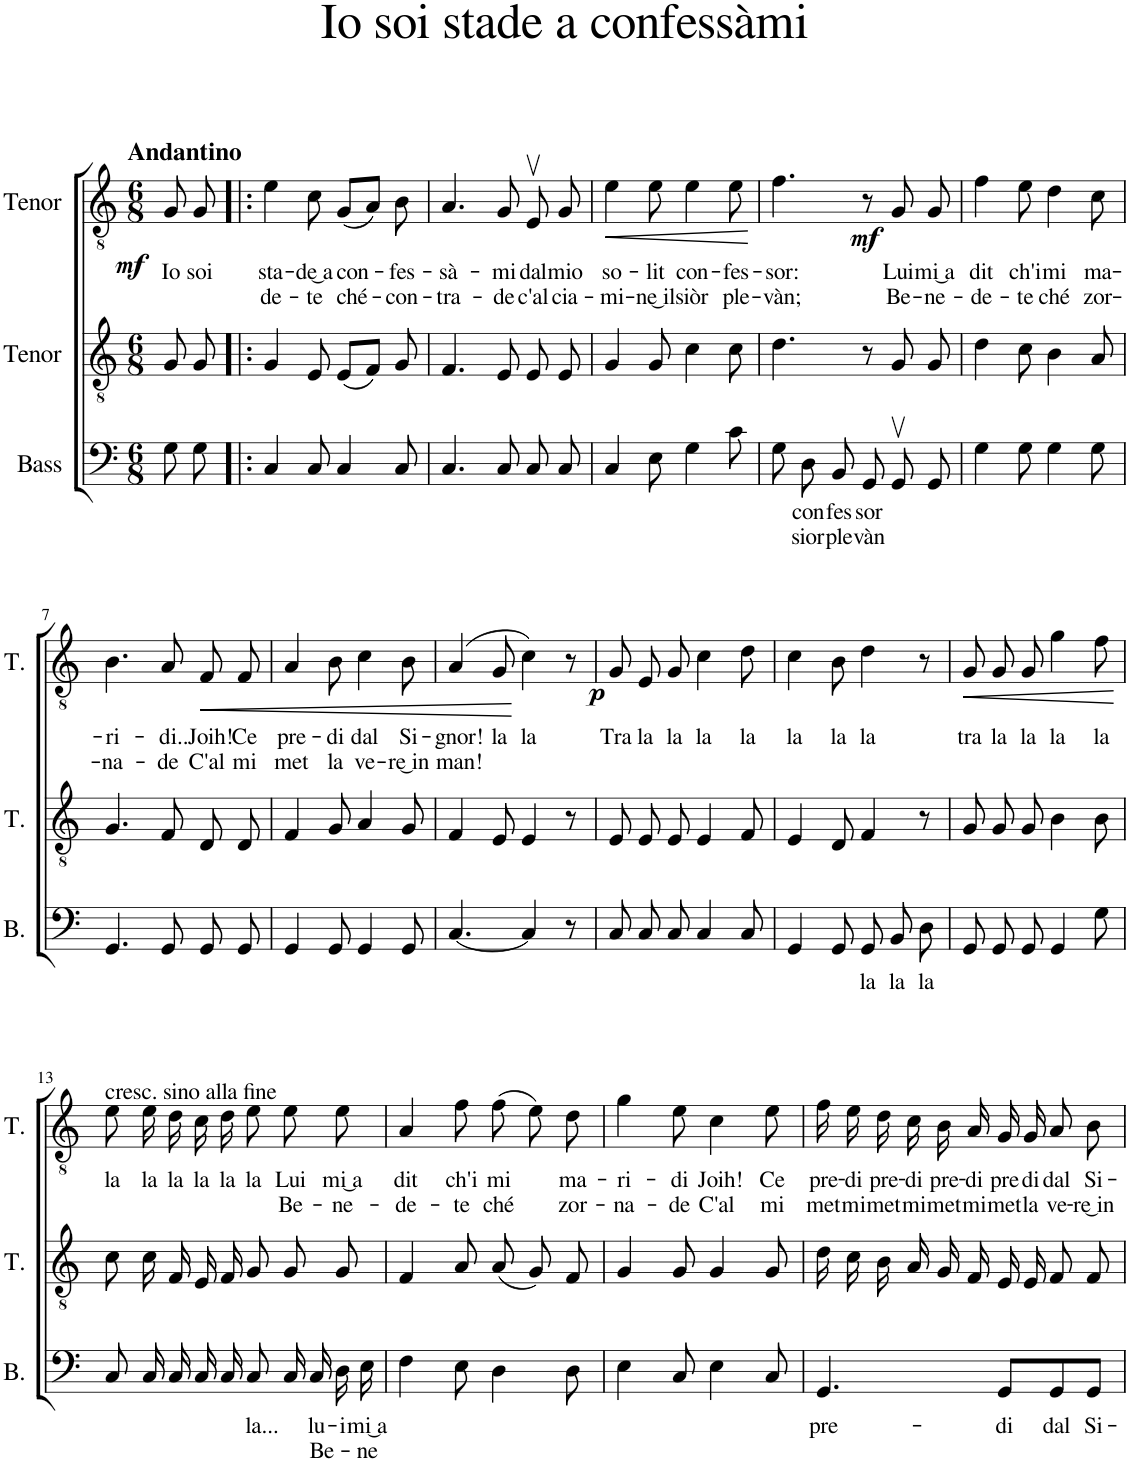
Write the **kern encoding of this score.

**kern	**text	**text	**kern	**kern	**text	**text	**dynam
*part3	*part3	*part3	*part2	*part1	*part1	*part1	*part1
*staff3	*staff3	*staff3	*staff2	*staff1	*staff1	*staff1	*staff1
*I"Bass	*	*	*I"Tenor	*I"Tenor	*	*	*
*I'B.	*	*	*I'T.	*I'T.	*	*	*
*clefF4	*	*	*clefGv2	*clefGv2	*	*	*
*k[]	*	*	*k[]	*k[]	*	*	*
*M6/8	*	*	*M6/8	*M6/8	*	*	*
=1	=1	=1	=1	=1	=1	=1	=1
!	!	!	!	!LO:TX:a:B:t=Andantino	!	!	!
!	!	!	!	!	!LO:LY:b	!	!LO:DY:b
8G\	.	.	8G/	8G/	Io	.	mf
!	!	!	!	!	!LO:LY:b	!	!
8G\	.	.	8G/	8G/	soi	.	.
=2!|:	=2!|:	=2!|:	=2!|:	=2!|:	=2!|:	=2!|:	=2!|:
!	!	!	!	!	!LO:LY:b	!LO:LY:b	!
4C/	.	.	4G/	4e\	sta-	de-	.
!	!	!	!	!	!LO:LY:b	!LO:LY:b	!
8C/	.	.	8E/	8c\	-de͜ a	-te	.
!	!	!	!	!	!LO:LY:b	!LO:LY:b	!
4C/	.	.	(8E/L	(8G/L	con-	ché-	.
.	.	.	8F/J)	8A/J)	.	.	.
!	!	!	!	!	!LO:LY:b	!LO:LY:b	!
8C/	.	.	8G/	8B\	-fes-	-con-	.
=3	=3	=3	=3	=3	=3	=3	=3
!	!	!	!	!	!LO:LY:b	!LO:LY:b	!
4.C/	.	.	4.F/	4.A/	-sà-	-tra-	.
!	!	!	!	!	!LO:LY:b	!LO:LY:b	!
8C/	.	.	8E/	8G/	-mi	-de	.
!	!	!	!	!	!LO:LY:b	!LO:LY:b	!
8C/	.	.	8E/	8Ev/	dal	c'al	.
!	!	!	!	!	!LO:LY:b	!LO:LY:b	!
8C/	.	.	8E/	8G/	mio	cia-	.
=4	=4	=4	=4	=4	=4	=4	=4
!	!	!	!	!	!LO:LY:b	!LO:LY:b	!LO:HP:b
4C/	.	.	4G/	4e\	so-	-mi-	<
!	!	!	!	!	!LO:LY:b	!LO:LY:b	!
8E\	.	.	8G/	8e\	-lit	-ne͜ il	.
!	!	!	!	!	!LO:LY:b	!LO:LY:b	!
4G\	.	.	4c\	4e\	con-	siòr	.
!	!	!	!	!	!LO:LY:b	!LO:LY:b	!
8c\	.	.	8c\	8e\	-fes-	ple-	.
.	.	.	.	.	.	.	[
=5	=5	=5	=5	=5	=5	=5	=5
!	!	!	!	!	!LO:LY:b	!LO:LY:b	!
8G\	.	.	4.d\	4.f\	-sor:	-vàn;	.
!	!LO:LY:b	!LO:LY:b	!	!	!	!	!
8D\	con-	sior	.	.	.	.	.
!	!LO:LY:b	!LO:LY:b	!	!	!	!	!
8BB/	-fes-	ple-	.	.	.	.	.
!	!LO:LY:b	!LO:LY:b	!	!	!	!	!
8GG/	-sor	-vàn	8r	8r	.	.	.
!	!	!	!	!	!LO:LY:b	!LO:LY:b	!LO:DY:b
8GGv/	.	.	8G/	8G/	Lui	Be-	mf
!	!	!	!	!	!LO:LY:b	!LO:LY:b	!
8GG/	.	.	8G/	8G/	mi͜ a	-ne-	.
=6	=6	=6	=6	=6	=6	=6	=6
!	!	!	!	!	!LO:LY:b	!LO:LY:b	!
4G\	.	.	4d\	4f\	dit	-de-	.
!	!	!	!	!	!LO:LY:b	!LO:LY:b	!
8G\	.	.	8c\	8e\	ch'i	-te	.
!	!	!	!	!	!LO:LY:b	!LO:LY:b	!
4G\	.	.	4B\	4d\	mi	ché	.
!	!	!	!	!	!LO:LY:b	!LO:LY:b	!
8G\	.	.	8A/	8c\	ma-	zor-	.
!!LO:LB:g=z
=7	=7	=7	=7	=7	=7	=7	=7
!	!	!	!	!	!LO:LY:b	!LO:LY:b	!
4.GG/	.	.	4.G/	4.B\	-ri-	-na-	.
!	!	!	!	!	!LO:LY:b	!LO:LY:b	!
8GG/	.	.	8F/	8A/	-di..	-de	.
!	!	!	!	!	!LO:LY:b	!LO:LY:b	!LO:HP:b
8GG/	.	.	8D/	8F/	Joih!	C'al	<
!	!	!	!	!	!LO:LY:b	!LO:LY:b	!
8GG/	.	.	8D/	8F/	Ce	mi	.
=8	=8	=8	=8	=8	=8	=8	=8
!	!	!	!	!	!LO:LY:b	!LO:LY:b	!
4GG/	.	.	4F/	4A/	pre-	met	.
!	!	!	!	!	!LO:LY:b	!LO:LY:b	!
8GG/	.	.	8G/	8B\	-di	la	.
!	!	!	!	!	!LO:LY:b	!LO:LY:b	!
4GG/	.	.	4A/	4c\	dal	ve-	.
!	!	!	!	!	!LO:LY:b	!LO:LY:b	!
8GG/	.	.	8G/	8B\	Si-	-re͜ in	.
=9	=9	=9	=9	=9	=9	=9	=9
!	!	!	!	!	!LO:LY:b	!LO:LY:b	!
[4.C/	.	.	4F/	(4A/	-gnor!	man!	.
!	!	!	!	!	!LO:LY:b	!	!
.	.	.	8E/	8G/	la	.	.
!	!	!	!	!	!LO:LY:b	!	!
4C/]	.	.	4E/	4c\)	la	.	[
8r	.	.	8r	8r	.	.	.
=10	=10	=10	=10	=10	=10	=10	=10
!	!	!	!	!	!LO:LY:b	!	!LO:DY:b
8C/	.	.	8E/	8G/	Tra	.	p
!	!	!	!	!	!LO:LY:b	!	!
8C/	.	.	8E/	8E/	la	.	.
!	!	!	!	!	!LO:LY:b	!	!
8C/	.	.	8E/	8G/	la	.	.
!	!	!	!	!	!LO:LY:b	!	!
4C/	.	.	4E/	4c\	la	.	.
!	!	!	!	!	!LO:LY:b	!	!
8C/	.	.	8F/	8d\	la	.	.
=11	=11	=11	=11	=11	=11	=11	=11
!	!	!	!	!	!LO:LY:b	!	!
4GG/	.	.	4E/	4c\	la	.	.
!	!	!	!	!	!LO:LY:b	!	!
8GG/	.	.	8D/	8B\	la	.	.
!	!LO:LY:b	!	!	!	!LO:LY:b	!	!
8GG/	la	.	4F/	4d\	la	.	.
!	!LO:LY:b	!	!	!	!	!	!
8BB/	la	.	.	.	.	.	.
!	!LO:LY:b	!	!	!	!	!	!
8D\	la	.	8r	8r	.	.	.
=12	=12	=12	=12	=12	=12	=12	=12
!	!	!	!	!	!LO:LY:b	!	!LO:HP:b
8GG/	.	.	8G/	8G/	tra	.	<
!	!	!	!	!	!LO:LY:b	!	!
8GG/	.	.	8G/	8G/	la	.	.
!	!	!	!	!	!LO:LY:b	!	!
8GG/	.	.	8G/	8G/	la	.	.
!	!	!	!	!	!LO:LY:b	!	!
4GG/	.	.	4B\	4g\	la	.	.
!	!	!	!	!	!LO:LY:b	!	!
8G\	.	.	8B\	8f\	la	.	.
.	.	.	.	.	.	.	[
!!LO:LB:g=z
=13	=13	=13	=13	=13	=13	=13	=13
!	!	!	!	!LO:TX:a:t=cresc. sino alla fine	!	!	!
!	!	!	!	!	!LO:LY:b	!	!
8C/	.	.	8c\	8e\	la	.	.
!	!	!	!	!	!LO:LY:b	!	!
16C/	.	.	16c\	16e\	la	.	.
!	!	!	!	!	!LO:LY:b	!	!
16C/	.	.	16F/	16d\	la	.	.
!	!	!	!	!	!LO:LY:b	!	!
16C/	.	.	16E/	16c\	la	.	.
!	!	!	!	!	!LO:LY:b	!	!
16C/	.	.	16F/	16d\	la	.	.
!	!LO:LY:b	!	!	!	!LO:LY:b	!	!
8C/	la...	.	8G/	8e\	la	.	.
!	!	!	!	!	!LO:LY:b	!LO:LY:b	!
16C/	.	.	8G/	8e\	Lui	Be-	.
!	!LO:LY:b	!LO:LY:b	!	!	!	!	!
16C/	lu-	Be-	.	.	.	.	.
!	!LO:LY:b	!	!	!	!LO:LY:b	!LO:LY:b	!
16D\	-i	.	8G/	8e\	mi͜ a	-ne-	.
!	!LO:LY:b	!LO:LY:b	!	!	!	!	!
16E\	mi͜ a	-ne	.	.	.	.	.
=14	=14	=14	=14	=14	=14	=14	=14
!	!	!	!	!	!LO:LY:b	!LO:LY:b	!
4F\	.	.	4F/	4A/	dit	-de-	.
!	!	!	!	!	!LO:LY:b	!LO:LY:b	!
8E\	.	.	8A/	8f\	ch'i	-te	.
!	!	!	!	!	!LO:LY:b	!LO:LY:b	!
4D\	.	.	(8A/	(8f\	mi	ché	.
.	.	.	8G/)	8e\)	.	.	.
!	!	!	!	!	!LO:LY:b	!LO:LY:b	!
8D\	.	.	8F/	8d\	ma-	zor-	.
=15	=15	=15	=15	=15	=15	=15	=15
!	!	!	!	!	!LO:LY:b	!LO:LY:b	!
4E\	.	.	4G/	4g\	-ri-	-na-	.
!	!	!	!	!	!LO:LY:b	!LO:LY:b	!
8C/	.	.	8G/	8e\	-di	-de	.
!	!	!	!	!	!LO:LY:b	!LO:LY:b	!
4E\	.	.	4G/	4c\	Joih!	C'al	.
!	!	!	!	!	!LO:LY:b	!LO:LY:b	!
8C/	.	.	8G/	8e\	Ce	mi	.
=16	=16	=16	=16	=16	=16	=16	=16
!	!LO:LY:b	!	!	!	!LO:LY:b	!LO:LY:b	!
4.GG/	pre-	.	16d\	16f\	pre-	met	.
!	!	!	!	!	!LO:LY:b	!LO:LY:b	!
.	.	.	16c\	16e\	-di	mi	.
!	!	!	!	!	!LO:LY:b	!LO:LY:b	!
.	.	.	16B\	16d\	pre-	met	.
!	!	!	!	!	!LO:LY:b	!LO:LY:b	!
.	.	.	16A/	16c\	-di	mi	.
!	!	!	!	!	!LO:LY:b	!LO:LY:b	!
.	.	.	16G/	16B\	pre-	met	.
!	!	!	!	!	!LO:LY:b	!LO:LY:b	!
.	.	.	16F/	16A/	-di	mi	.
!	!LO:LY:b	!	!	!	!LO:LY:b	!LO:LY:b	!
8GG/L	-di	.	16E/	16G/	pre-	met	.
!	!	!	!	!	!LO:LY:b	!LO:LY:b	!
.	.	.	16E/	16G/	-di	la	.
!	!LO:LY:b	!	!	!	!LO:LY:b	!LO:LY:b	!
8GG/	dal	.	8F/	8A/	dal	ve-	.
!	!LO:LY:b	!	!	!	!LO:LY:b	!LO:LY:b	!
8GG/J	Si-	.	8F/	8B\	Si-	-re͜ in	.
=	=	=	=	=	=	=	=
*-	*-	*-	*-	*-	*-	*-	*-
